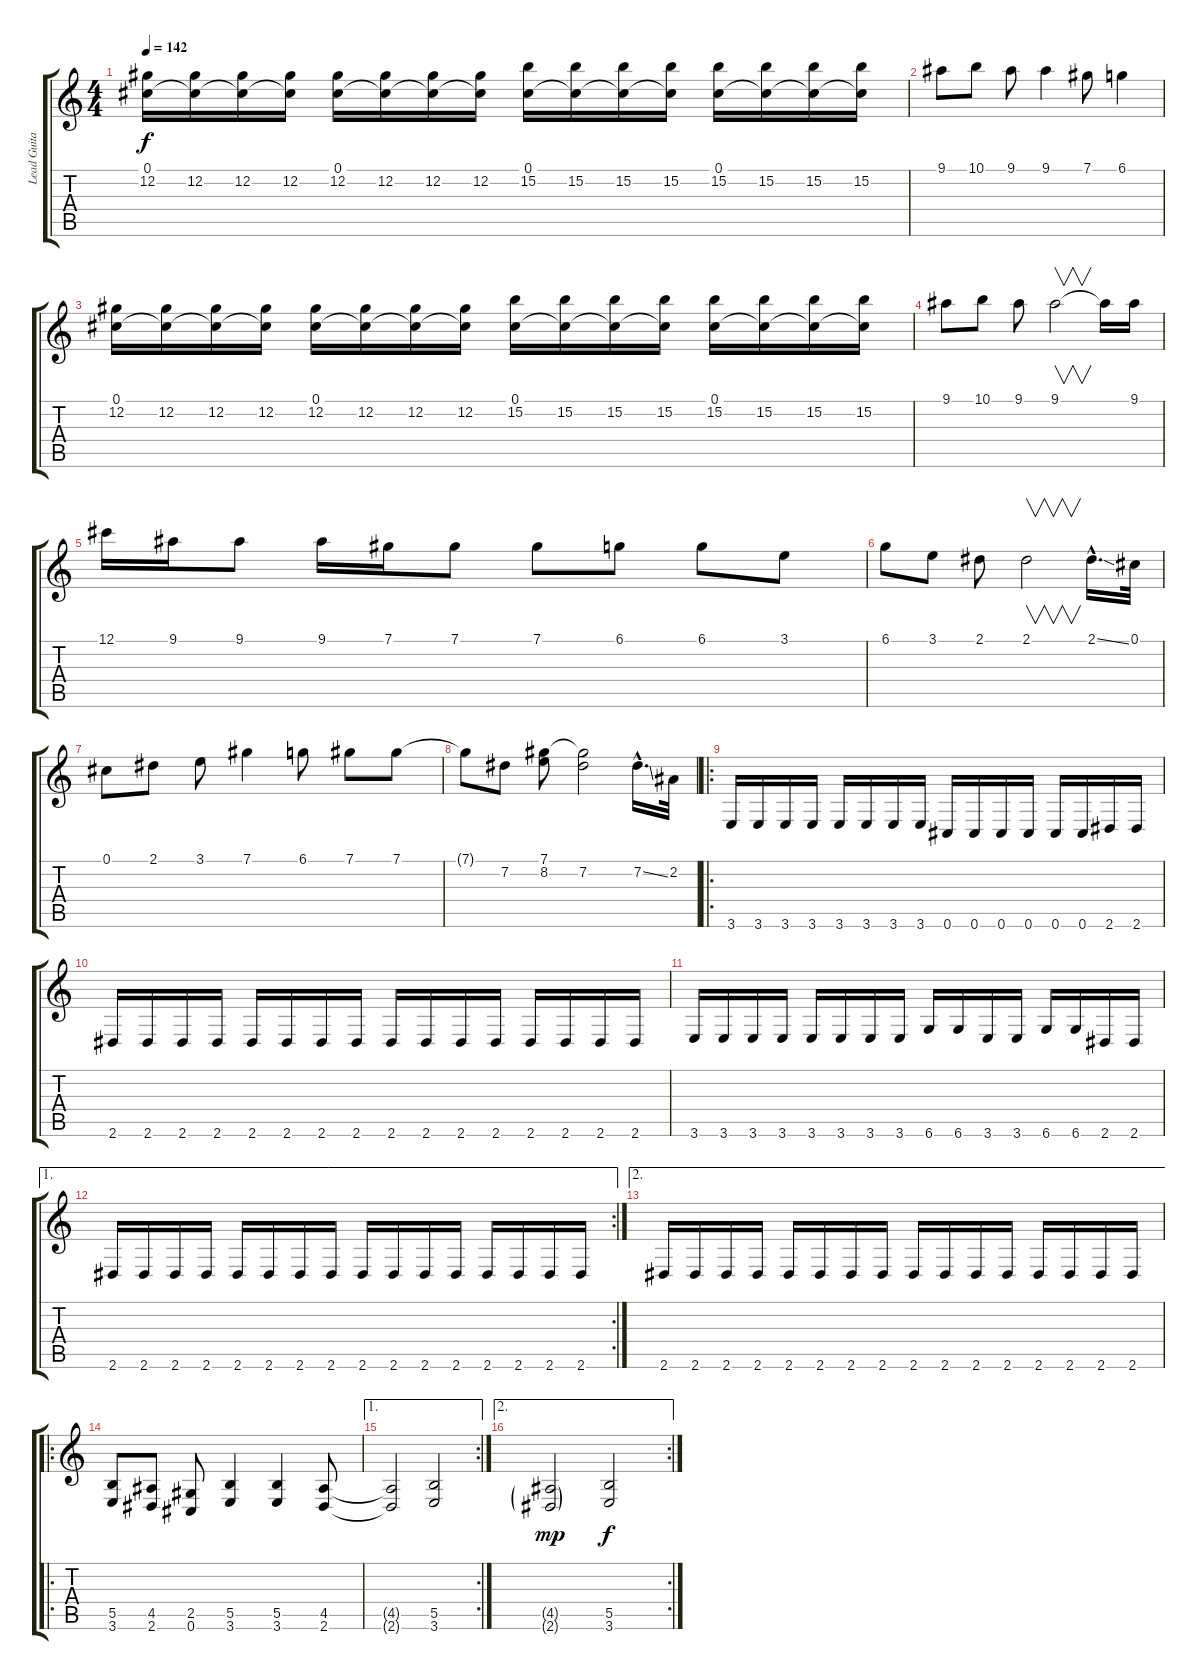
\track ("Lead Guitar" "Lead Guita") {instrument distortionguitar}
\staff {score tabs}
\tuning (Db4 Ab3 E3 B2 Gb2 Db2) {hide}
\ts (4 4)
\tempo 142
\clef g2
\ks c
(0.1 12.2).16{dy f} (0.1{t} 12.2).16 (0.1{t} 12.2).16 (0.1{t} 12.2).16 (0.1 12.2).16 (0.1{t} 12.2).16 (0.1{t} 12.2).16 (0.1{t} 12.2).16 (0.1 15.2).16 (0.1{t} 15.2).16 (0.1{t} 15.2).16 (0.1{t} 15.2).16 (0.1 15.2).16 (0.1{t} 15.2).16 (0.1{t} 15.2).16 (0.1{t} 15.2).16 |
9.1.8 10.1.8 9.1.8 9.1.4 7.1.8 6.1.4 |
(0.1 12.2).16 (0.1{t} 12.2).16 (0.1{t} 12.2).16 (0.1{t} 12.2).16 (0.1 12.2).16 (0.1{t} 12.2).16 (0.1{t} 12.2).16 (0.1{t} 12.2).16 (0.1 15.2).16 (0.1{t} 15.2).16 (0.1{t} 15.2).16 (0.1{t} 15.2).16 (0.1 15.2).16 (0.1{t} 15.2).16 (0.1{t} 15.2).16 (0.1{t} 15.2).16 |
9.1.8 10.1.8 9.1.8 9.1.2{v} 9.1{t}.16 9.1.16 |
12.1.16 9.1.16 9.1.8 9.1.16 7.1.16 7.1.8 7.1.8 6.1.8 6.1.8 3.1.8 |
6.1.8 3.1.8 2.1.8 2.1.2{v} 2.1{ss hac}.16{d} 0.1.32 |
0.1.8 2.1.8 3.1.8 7.1.4 6.1.8 7.1.8 7.1.8 |
7.1{t}.8 7.2.8 (7.1 8.2).8 (7.1{t} 7.2).2 7.2{ss hac}.16{d} 2.2.32 |
\ro
3.6.16 3.6.16 3.6.16 3.6.16 3.6.16 3.6.16 3.6.16 3.6.16 0.6.16 0.6.16 0.6.16 0.6.16 0.6.16 0.6.16 2.6.16 2.6.16 |
2.6.16 2.6.16 2.6.16 2.6.16 2.6.16 2.6.16 2.6.16 2.6.16 2.6.16 2.6.16 2.6.16 2.6.16 2.6.16 2.6.16 2.6.16 2.6.16 |
3.6.16 3.6.16 3.6.16 3.6.16 3.6.16 3.6.16 3.6.16 3.6.16 6.6.16 6.6.16 3.6.16 3.6.16 6.6.16 6.6.16 2.6.16 2.6.16 |
\ae 1
\rc 2
2.6.16 2.6.16 2.6.16 2.6.16 2.6.16 2.6.16 2.6.16 2.6.16 2.6.16 2.6.16 2.6.16 2.6.16 2.6.16 2.6.16 2.6.16 2.6.16 |
\ae 2
2.6.16 2.6.16 2.6.16 2.6.16 2.6.16 2.6.16 2.6.16 2.6.16 2.6.16 2.6.16 2.6.16 2.6.16 2.6.16 2.6.16 2.6.16 2.6.16 |
\ro
(5.5 3.6).8 (4.5 2.6).8 (2.5 0.6).8 (5.5 3.6).4 (5.5 3.6).4 (4.5 2.6).8 |
\ae 1
\rc 2
(4.5{t} 2.6{t}).2 (5.5 3.6).2 |
\ae 2
\rc 2
(4.5{g} 2.6{g}).2{dy mp} (5.5 3.6).2{dy f}
